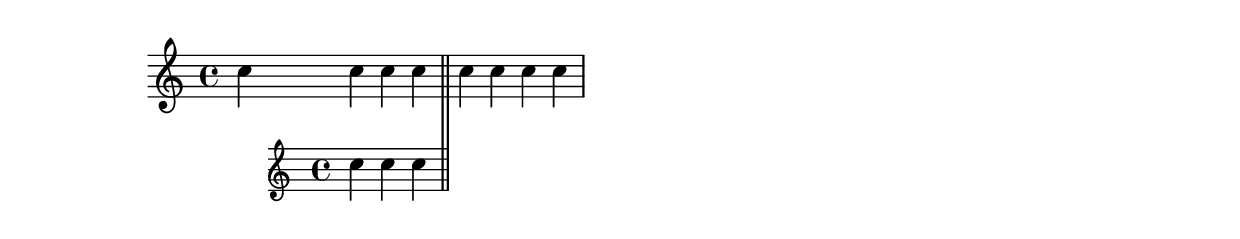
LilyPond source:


\header { texidoc = " Staves starting and ending halfway include clefs
    and bar lines.  " }

\version "2.1.33"

\score {
    \new StaffGroup \notes \relative c''  <<
	\new Staff { c4  c c c \bar "||" c c c c }
	{ \skip 4 \new Staff { c c c } }
    >>
	\paper {}	       
	 }
